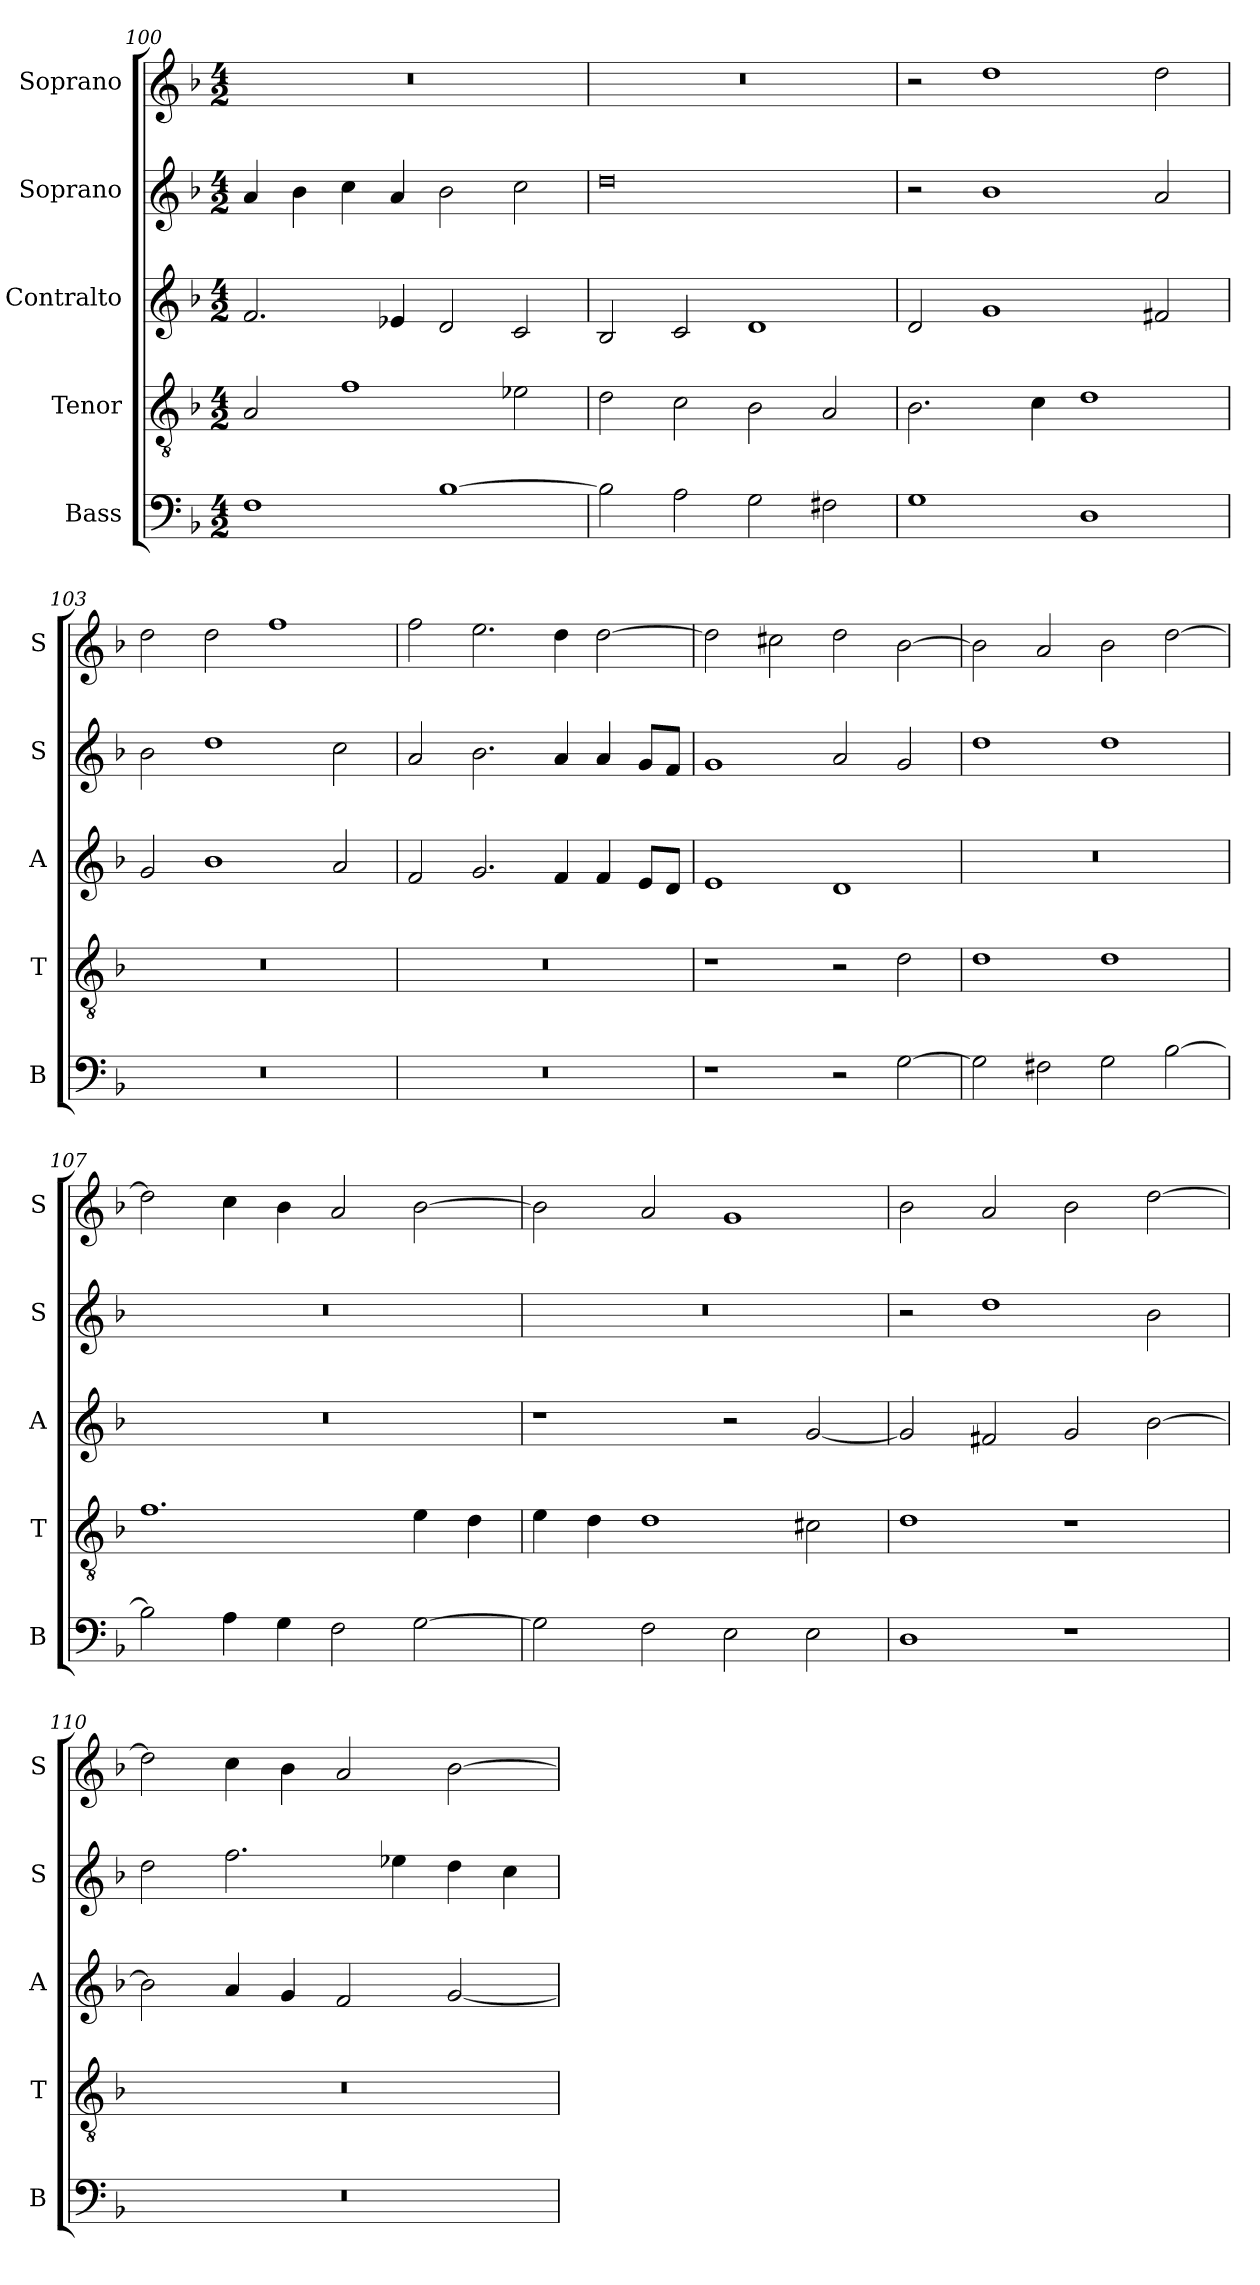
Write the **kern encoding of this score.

**kern	**kern	**kern	**kern	**kern
*part5	*part4	*part3	*part2	*part1
*staff5	*staff4	*staff3	*staff2	*staff1
*I"Bass	*I"Tenor	*I"Contralto	*I"Soprano	*I"Soprano
*I'B	*I'T	*I'A	*I'S	*I'S
*clefF4	*clefGv2	*clefG2	*clefG2	*clefG2
*k[b-]	*k[b-]	*k[b-]	*k[b-]	*k[b-]
*G:dor	*G:dor	*G:dor	*G:dor	*G:dor
*M4/2	*M4/2	*M4/2	*M4/2	*M4/2
=100	=100	=100	=100	=100
1F	2A	2.f	4a	0r
.	.	.	4b-	.
.	1f	.	4cc	.
.	.	4e-X	4a	.
[1B-	.	2d	2b-	.
.	2e-X	2c	2cc	.
=101	=101	=101	=101	=101
2B-]	2d	2B-	0dd	0r
2A	2c	2c	.	.
2G	2B-	1d	.	.
2F#X	2A	.	.	.
=102	=102	=102	=102	=102
1G	2.B-	2d	2r	2r
.	.	1g	1b-	1dd
.	4c	.	.	.
1D	1d	.	.	.
.	.	2f#X	2a	2dd
=103	=103	=103	=103	=103
0r	0r	2g	2b-	2dd
.	.	1b-	1dd	2dd
.	.	.	.	1ff
.	.	2a	2cc	.
=104	=104	=104	=104	=104
0r	0r	2f	2a	2ff
.	.	2.g	2.b-	2.ee
.	.	4f	4a	4dd
.	.	4f	4a	[2dd
.	.	8e/L	8g/L	.
.	.	8d/J	8f/J	.
=105	=105	=105	=105	=105
1r	1r	1e	1g	2dd]
.	.	.	.	2cc#X
2r	2r	1d	2a	2dd
[2G	2d	.	2g	[2b-
=106	=106	=106	=106	=106
2G]	1d	0r	1dd	2b-]
2F#X	.	.	.	2a
2G	1d	.	1dd	2b-
[2B-	.	.	.	[2dd
=107	=107	=107	=107	=107
2B-]	1.f	0r	0r	2dd]
4A	.	.	.	4cc
4G	.	.	.	4b-
2F	.	.	.	2a
[2G	4e	.	.	[2b-
.	4d	.	.	.
=108	=108	=108	=108	=108
2G]	4e	1r	0r	2b-]
.	4d	.	.	.
2F	1d	.	.	2a
2E	.	2r	.	1g
2E	2c#X	[2g	.	.
=109	=109	=109	=109	=109
1D	1d	2g]	2r	2b-
.	.	2f#X	1dd	2a
1r	1r	2g	.	2b-
.	.	[2b-	2b-	[2dd
=110	=110	=110	=110	=110
0r	0r	2b-]	2dd	2dd]
.	.	4a	2.ff	4cc
.	.	4g	.	4b-
.	.	2f	.	2a
.	.	.	4ee-X	.
.	.	[2g	4dd	[2b-
.	.	.	4cc	.
=	=	=	=	=
*-	*-	*-	*-	*-
